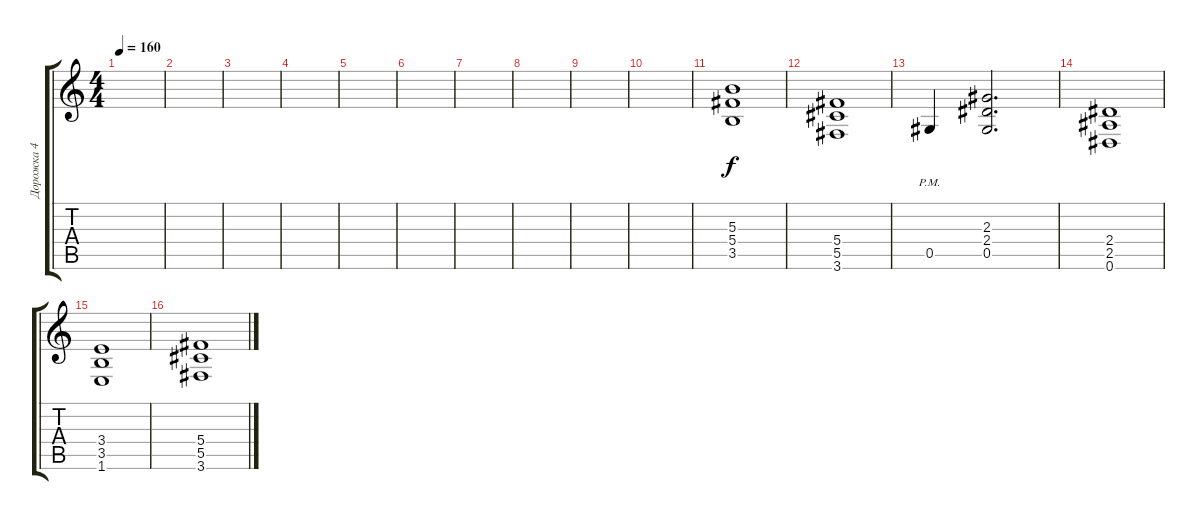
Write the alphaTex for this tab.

\track ("Дорожка 4" "Дорожка 4") {instrument overdrivenguitar}
\staff {score tabs}
\tuning (Eb4 Bb3 Gb3 Db3 Ab2 Eb2) {hide}
\ts (4 4)
\tempo 160
\clef g2
\ks c
|
|
|
|
|
|
|
|
|
|
(5.3 5.4 3.5).1 |
(5.4 5.5 3.6).1 |
0.5{pm}.4 (2.3 2.4 0.5).2{d} |
(2.4 2.5 0.6).1 |
(3.4 3.5 1.6).1 |
(5.4 5.5 3.6).1
